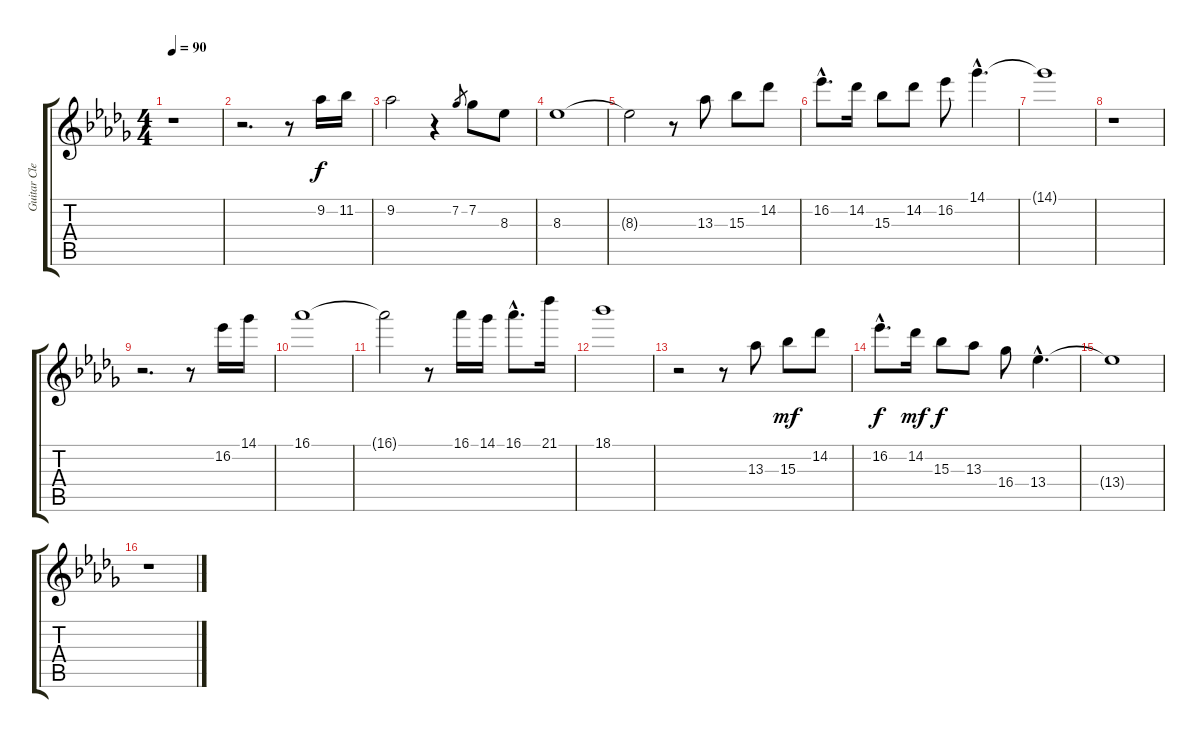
\track ("Guitar Clear 2 (+ wah wah)" "Guitar Cle") {instrument electricguitarjazz}
\staff {score tabs}
\tuning (E4 B3 G3 D3 A2 E2) {hide}
\ts (4 4)
\tempo 90
\clef g2
\ks db
r.1{dy f} |
r.2{d} r.8 9.2.16 11.2.16 |
9.2.2 r.4 7.2.8{gr} 7.2.8 8.3.8 |
8.3.1 |
8.3{t}.2 r.8 13.3.8 15.3.8 14.2.8 |
16.2{hac}.8{d} 14.2.16 15.3.8 14.2.8 16.2.8 14.1{hac}.4{d} |
14.1{t}.1 |
r.1 |
r.2{d} r.8 16.2.16 14.1.16 |
16.1.1 |
16.1{t}.2 r.8 16.1.16 14.1.16 16.1{hac}.8{d} 21.1.16 |
18.1.1 |
r.2 r.8 13.3.8 15.3.8{dy mf} 14.2.8 |
16.2{hac}.8{d dy f} 14.2.16{dy mf} 15.3.8{dy f} 13.3.8 16.4.8 13.4{hac}.4{d} |
13.4{t}.1 |
r.1
